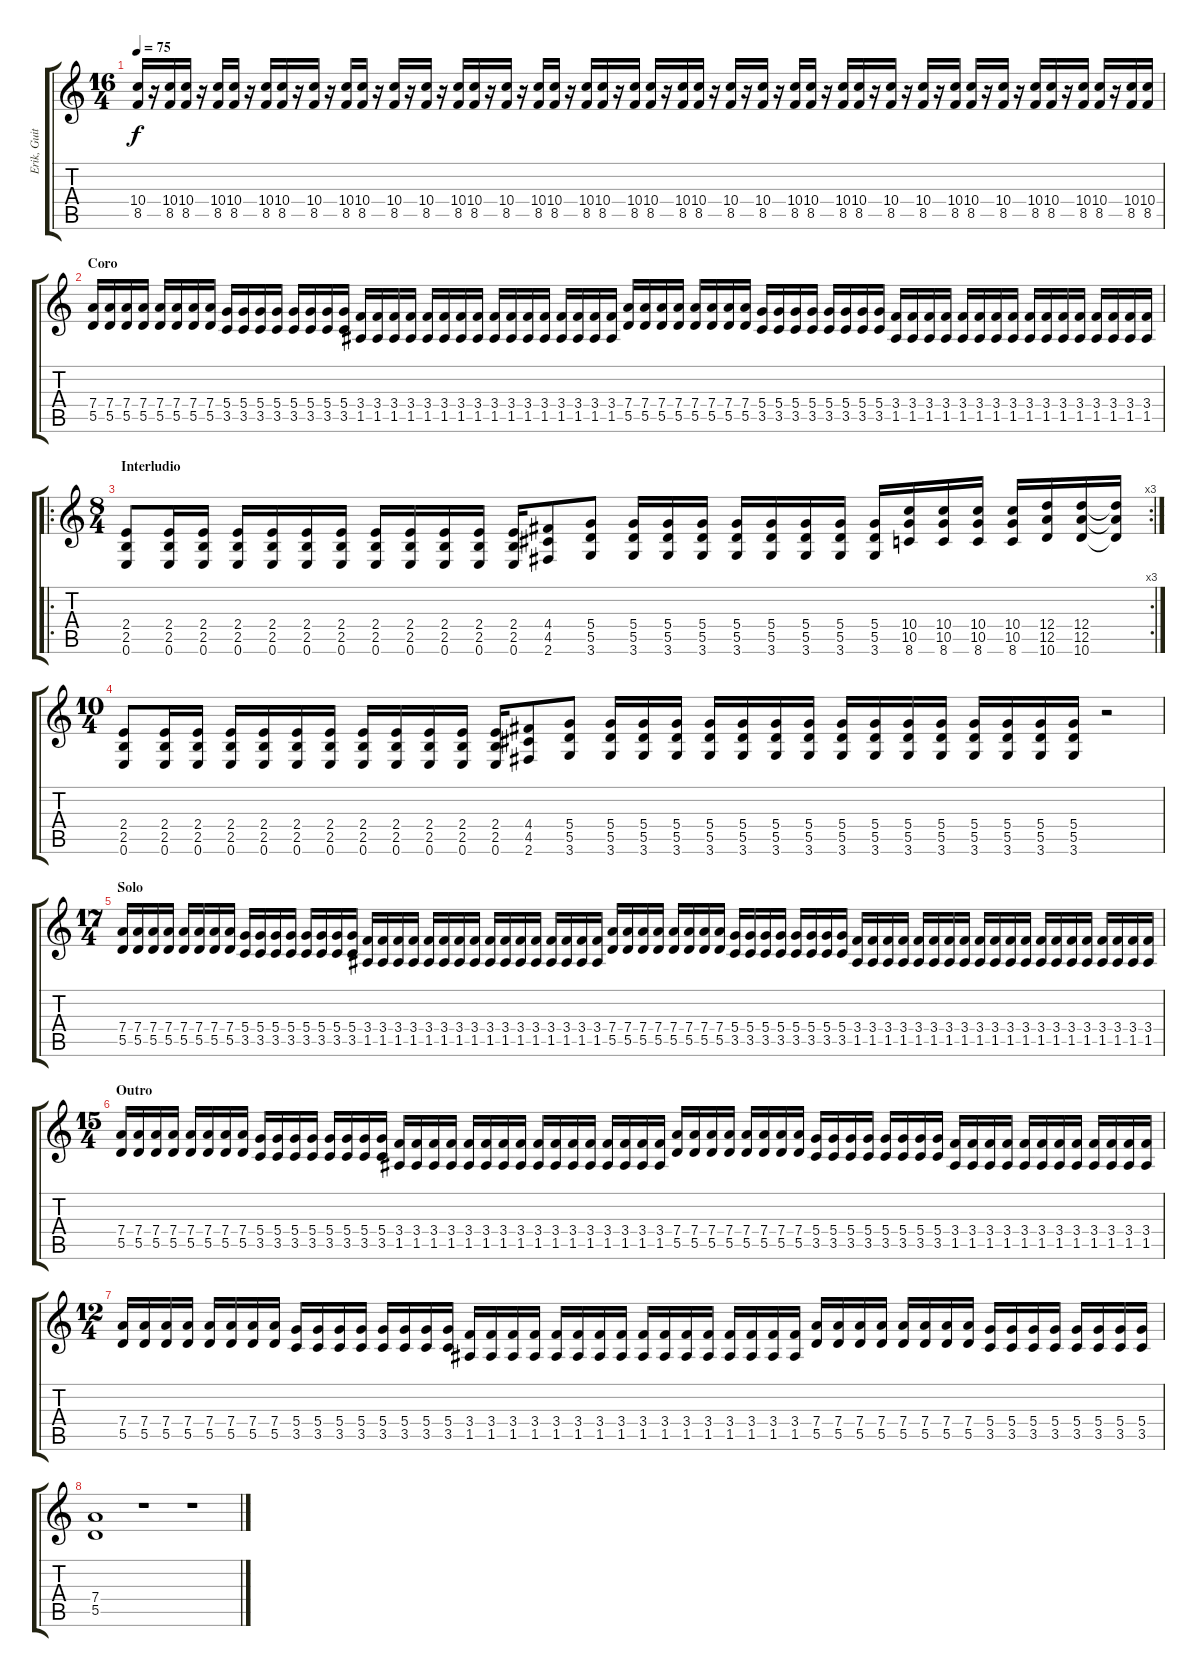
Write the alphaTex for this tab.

\track ("Erik, Guitarra" "Erik, Guit") {instrument distortionguitar}
\staff {score tabs}
\tuning (E4 B3 G3 D3 A2 E2) {hide}
\ts (16 4)
\tempo 75
\clef g2
\ks c
(10.4 8.5).16{dy f} r.16 (10.4 8.5).16 (10.4 8.5).16 r.16 (10.4 8.5).16 (10.4 8.5).16 r.16 (10.4 8.5).16 (10.4 8.5).16 r.16 (10.4 8.5).16 r.16 (10.4 8.5).16 (10.4 8.5).16 r.16 (10.4 8.5).16 r.16 (10.4 8.5).16 r.16 (10.4 8.5).16 (10.4 8.5).16 r.16 (10.4 8.5).16 r.16 (10.4 8.5).16 (10.4 8.5).16 r.16 (10.4 8.5).16 (10.4 8.5).16 r.16 (10.4 8.5).16 (10.4 8.5).16 r.16 (10.4 8.5).16 (10.4 8.5).16 r.16 (10.4 8.5).16 r.16 (10.4 8.5).16 r.16 (10.4 8.5).16 (10.4 8.5).16 r.16 (10.4 8.5).16 (10.4 8.5).16 r.16 (10.4 8.5).16 r.16 (10.4 8.5).16 r.16 (10.4 8.5).16 (10.4 8.5).16 r.16 (10.4 8.5).16 r.16 (10.4 8.5).16 (10.4 8.5).16 r.16 (10.4 8.5).16 (10.4 8.5).16 r.16 (10.4 8.5).16 (10.4 8.5).16 |
\section ("" "Coro")
(7.4 5.5).16 (7.4 5.5).16 (7.4 5.5).16 (7.4 5.5).16 (7.4 5.5).16 (7.4 5.5).16 (7.4 5.5).16 (7.4 5.5).16 (5.4 3.5).16 (5.4 3.5).16 (5.4 3.5).16 (5.4 3.5).16 (5.4 3.5).16 (5.4 3.5).16 (5.4 3.5).16 (5.4 3.5).16 (3.4 1.5).16 (3.4 1.5).16 (3.4 1.5).16 (3.4 1.5).16 (3.4 1.5).16 (3.4 1.5).16 (3.4 1.5).16 (3.4 1.5).16 (3.4 1.5).16 (3.4 1.5).16 (3.4 1.5).16 (3.4 1.5).16 (3.4 1.5).16 (3.4 1.5).16 (3.4 1.5).16 (3.4 1.5).16 (7.4 5.5).16 (7.4 5.5).16 (7.4 5.5).16 (7.4 5.5).16 (7.4 5.5).16 (7.4 5.5).16 (7.4 5.5).16 (7.4 5.5).16 (5.4 3.5).16 (5.4 3.5).16 (5.4 3.5).16 (5.4 3.5).16 (5.4 3.5).16 (5.4 3.5).16 (5.4 3.5).16 (5.4 3.5).16 (3.4 1.5).16 (3.4 1.5).16 (3.4 1.5).16 (3.4 1.5).16 (3.4 1.5).16 (3.4 1.5).16 (3.4 1.5).16 (3.4 1.5).16 (3.4 1.5).16 (3.4 1.5).16 (3.4 1.5).16 (3.4 1.5).16 (3.4 1.5).16 (3.4 1.5).16 (3.4 1.5).16 (3.4 1.5).16 |
\ro
\rc 3
\ts (8 4)
\section ("" "Interludio")
(2.4 2.5 0.6).8 (2.4 2.5 0.6).16 (2.4 2.5 0.6).16 (2.4 2.5 0.6).16 (2.4 2.5 0.6).16 (2.4 2.5 0.6).16 (2.4 2.5 0.6).16 (2.4 2.5 0.6).16 (2.4 2.5 0.6).16 (2.4 2.5 0.6).16 (2.4 2.5 0.6).16 (2.4 2.5 0.6).16 (4.4 4.5 2.6).8 (5.4 5.5 3.6).8 (5.4 5.5 3.6).16 (5.4 5.5 3.6).16 (5.4 5.5 3.6).16 (5.4 5.5 3.6).16 (5.4 5.5 3.6).16 (5.4 5.5 3.6).16 (5.4 5.5 3.6).16 (5.4 5.5 3.6).16 (10.4 10.5 8.6).16 (10.4 10.5 8.6).16 (10.4 10.5 8.6).16 (10.4 10.5 8.6).16 (12.4 12.5 10.6).16 (12.4 12.5 10.6).16 (12.4{t} 12.5{t} 10.6{t}).16 |
\ts (10 4)
(2.4 2.5 0.6).8 (2.4 2.5 0.6).16 (2.4 2.5 0.6).16 (2.4 2.5 0.6).16 (2.4 2.5 0.6).16 (2.4 2.5 0.6).16 (2.4 2.5 0.6).16 (2.4 2.5 0.6).16 (2.4 2.5 0.6).16 (2.4 2.5 0.6).16 (2.4 2.5 0.6).16 (2.4 2.5 0.6).16 (4.4 4.5 2.6).8 (5.4 5.5 3.6).8 (5.4 5.5 3.6).16 (5.4 5.5 3.6).16 (5.4 5.5 3.6).16 (5.4 5.5 3.6).16 (5.4 5.5 3.6).16 (5.4 5.5 3.6).16 (5.4 5.5 3.6).16 (5.4 5.5 3.6).16 (5.4 5.5 3.6).16 (5.4 5.5 3.6).16 (5.4 5.5 3.6).16 (5.4 5.5 3.6).16 (5.4 5.5 3.6).16 (5.4 5.5 3.6).16 (5.4 5.5 3.6).16 r.2 |
\ts (17 4)
\section ("" "Solo")
(7.4 5.5).16 (7.4 5.5).16 (7.4 5.5).16 (7.4 5.5).16 (7.4 5.5).16 (7.4 5.5).16 (7.4 5.5).16 (7.4 5.5).16 (5.4 3.5).16 (5.4 3.5).16 (5.4 3.5).16 (5.4 3.5).16 (5.4 3.5).16 (5.4 3.5).16 (5.4 3.5).16 (5.4 3.5).16 (3.4 1.5).16 (3.4 1.5).16 (3.4 1.5).16 (3.4 1.5).16 (3.4 1.5).16 (3.4 1.5).16 (3.4 1.5).16 (3.4 1.5).16 (3.4 1.5).16 (3.4 1.5).16 (3.4 1.5).16 (3.4 1.5).16 (3.4 1.5).16 (3.4 1.5).16 (3.4 1.5).16 (3.4 1.5).16 (7.4 5.5).16 (7.4 5.5).16 (7.4 5.5).16 (7.4 5.5).16 (7.4 5.5).16 (7.4 5.5).16 (7.4 5.5).16 (7.4 5.5).16 (5.4 3.5).16 (5.4 3.5).16 (5.4 3.5).16 (5.4 3.5).16 (5.4 3.5).16 (5.4 3.5).16 (5.4 3.5).16 (5.4 3.5).16 (3.4 1.5).16 (3.4 1.5).16 (3.4 1.5).16 (3.4 1.5).16 (3.4 1.5).16 (3.4 1.5).16 (3.4 1.5).16 (3.4 1.5).16 (3.4 1.5).16 (3.4 1.5).16 (3.4 1.5).16 (3.4 1.5).16 (3.4 1.5).16 (3.4 1.5).16 (3.4 1.5).16 (3.4 1.5).16 (3.4 1.5).16 (3.4 1.5).16 (3.4 1.5).16 (3.4 1.5).16 |
\ts (15 4)
\section ("" "Outro")
(7.4 5.5).16 (7.4 5.5).16 (7.4 5.5).16 (7.4 5.5).16 (7.4 5.5).16 (7.4 5.5).16 (7.4 5.5).16 (7.4 5.5).16 (5.4 3.5).16 (5.4 3.5).16 (5.4 3.5).16 (5.4 3.5).16 (5.4 3.5).16 (5.4 3.5).16 (5.4 3.5).16 (5.4 3.5).16 (3.4 1.5).16 (3.4 1.5).16 (3.4 1.5).16 (3.4 1.5).16 (3.4 1.5).16 (3.4 1.5).16 (3.4 1.5).16 (3.4 1.5).16 (3.4 1.5).16 (3.4 1.5).16 (3.4 1.5).16 (3.4 1.5).16 (3.4 1.5).16 (3.4 1.5).16 (3.4 1.5).16 (3.4 1.5).16 (7.4 5.5).16 (7.4 5.5).16 (7.4 5.5).16 (7.4 5.5).16 (7.4 5.5).16 (7.4 5.5).16 (7.4 5.5).16 (7.4 5.5).16 (5.4 3.5).16 (5.4 3.5).16 (5.4 3.5).16 (5.4 3.5).16 (5.4 3.5).16 (5.4 3.5).16 (5.4 3.5).16 (5.4 3.5).16 (3.4 1.5).16 (3.4 1.5).16 (3.4 1.5).16 (3.4 1.5).16 (3.4 1.5).16 (3.4 1.5).16 (3.4 1.5).16 (3.4 1.5).16 (3.4 1.5).16 (3.4 1.5).16 (3.4 1.5).16 (3.4 1.5).16 |
\ts (12 4)
(7.4 5.5).16 (7.4 5.5).16 (7.4 5.5).16 (7.4 5.5).16 (7.4 5.5).16 (7.4 5.5).16 (7.4 5.5).16 (7.4 5.5).16 (5.4 3.5).16 (5.4 3.5).16 (5.4 3.5).16 (5.4 3.5).16 (5.4 3.5).16 (5.4 3.5).16 (5.4 3.5).16 (5.4 3.5).16 (3.4 1.5).16 (3.4 1.5).16 (3.4 1.5).16 (3.4 1.5).16 (3.4 1.5).16 (3.4 1.5).16 (3.4 1.5).16 (3.4 1.5).16 (3.4 1.5).16 (3.4 1.5).16 (3.4 1.5).16 (3.4 1.5).16 (3.4 1.5).16 (3.4 1.5).16 (3.4 1.5).16 (3.4 1.5).16 (7.4 5.5).16 (7.4 5.5).16 (7.4 5.5).16 (7.4 5.5).16 (7.4 5.5).16 (7.4 5.5).16 (7.4 5.5).16 (7.4 5.5).16 (5.4 3.5).16 (5.4 3.5).16 (5.4 3.5).16 (5.4 3.5).16 (5.4 3.5).16 (5.4 3.5).16 (5.4 3.5).16 (5.4 3.5).16 |
(7.4 5.5).1 r.1 r.1
